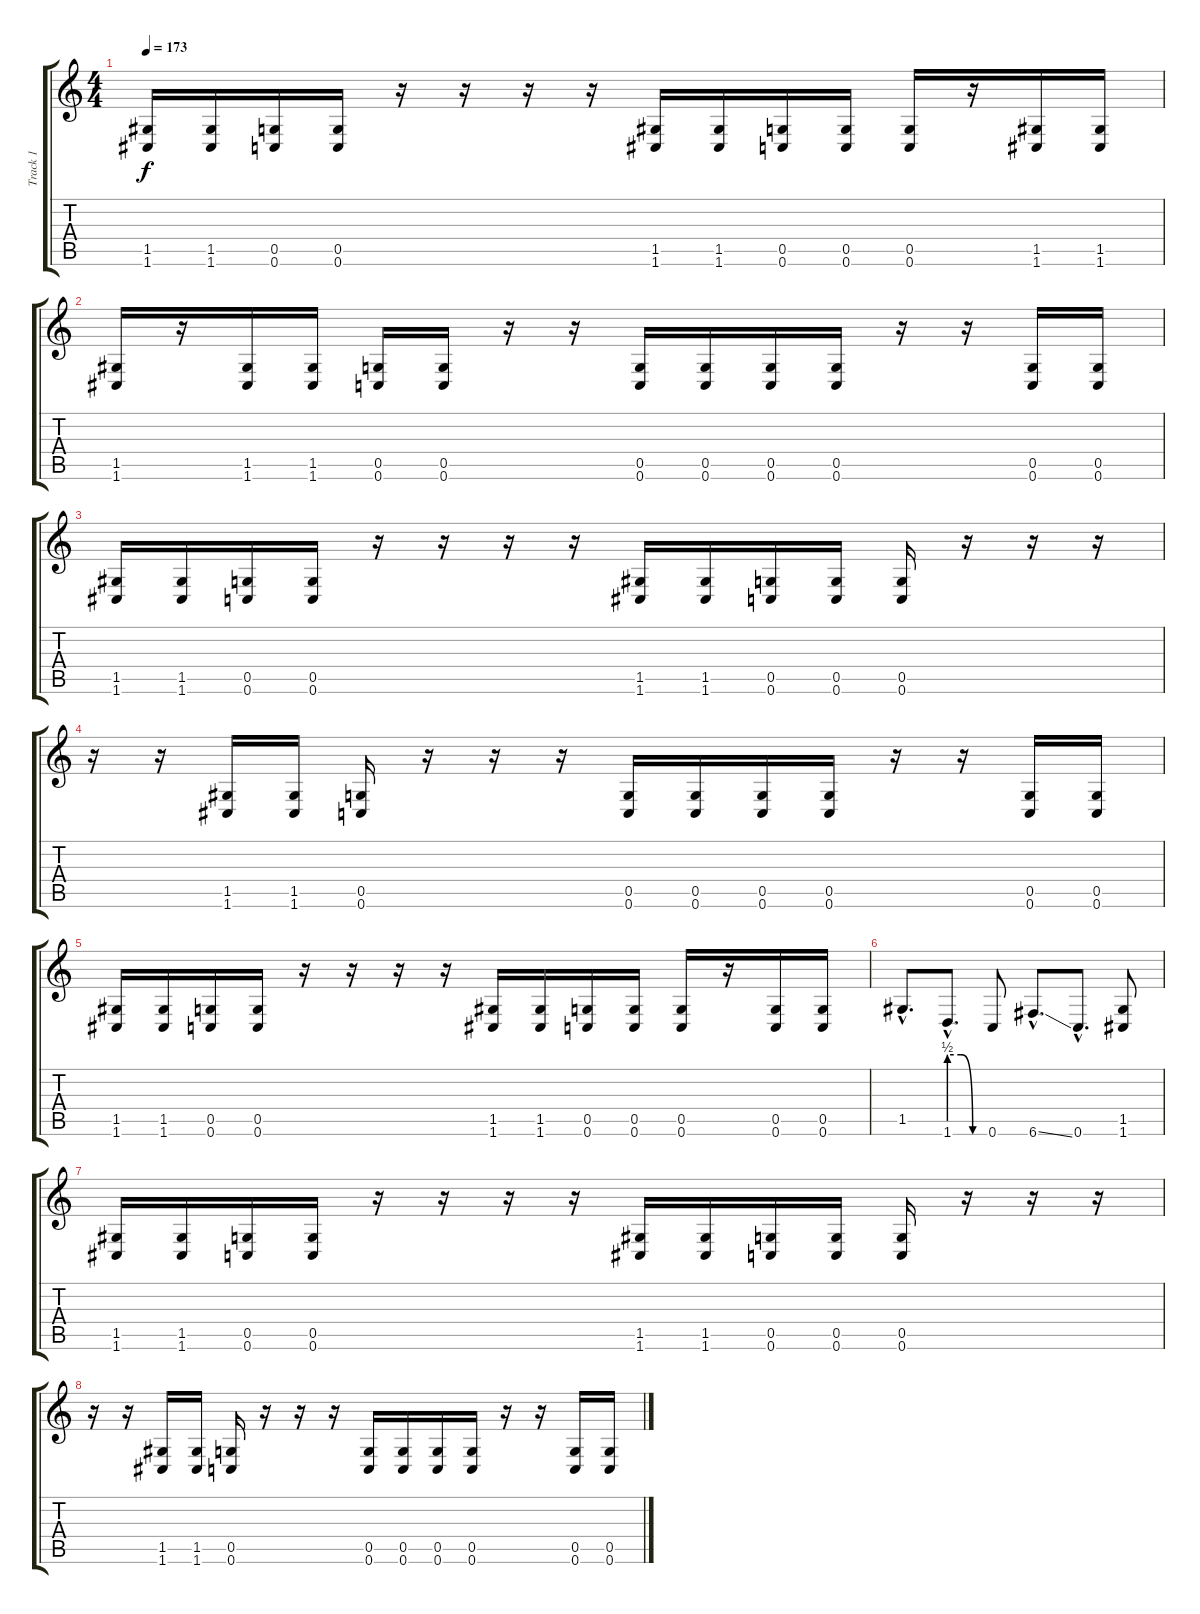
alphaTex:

\track ("Track 1" "Track 1") {instrument distortionguitar}
\staff {score tabs}
\tuning (D4 A3 F3 C3 G2 C2) {hide}
\ts (4 4)
\tempo 173
\clef g2
\ks c
(1.5 1.6).16{dy f} (1.5 1.6).16 (0.5 0.6).16 (0.5 0.6).16 r.16 r.16 r.16 r.16 (1.5 1.6).16 (1.5 1.6).16 (0.5 0.6).16 (0.5 0.6).16 (0.5 0.6).16 r.16 (1.5 1.6).16 (1.5 1.6).16 |
(1.5 1.6).16 r.16 (1.5 1.6).16 (1.5 1.6).16 (0.5 0.6).16 (0.5 0.6).16 r.16 r.16 (0.5 0.6).16 (0.5 0.6).16 (0.5 0.6).16 (0.5 0.6).16 r.16 r.16 (0.5 0.6).16 (0.5 0.6).16 |
(1.5 1.6).16 (1.5 1.6).16 (0.5 0.6).16 (0.5 0.6).16 r.16 r.16 r.16 r.16 (1.5 1.6).16 (1.5 1.6).16 (0.5 0.6).16 (0.5 0.6).16 (0.5 0.6).16 r.16 r.16 r.16 |
r.16 r.16 (1.5 1.6).16 (1.5 1.6).16 (0.5 0.6).16 r.16 r.16 r.16 (0.5 0.6).16 (0.5 0.6).16 (0.5 0.6).16 (0.5 0.6).16 r.16 r.16 (0.5 0.6).16 (0.5 0.6).16 |
(1.5 1.6).16 (1.5 1.6).16 (0.5 0.6).16 (0.5 0.6).16 r.16 r.16 r.16 r.16 (1.5 1.6).16 (1.5 1.6).16 (0.5 0.6).16 (0.5 0.6).16 (0.5 0.6).16 r.16 (0.5 0.6).16 (0.5 0.6).16 |
1.5{hac}.8{d} 1.6{be (custom 0 2 20 2 40 0 60 0) hac}.8{d} 0.6.8 6.6{ss hac}.8{d} 0.6{hac}.8{d} (1.5 1.6).8 |
(1.5 1.6).16 (1.5 1.6).16 (0.5 0.6).16 (0.5 0.6).16 r.16 r.16 r.16 r.16 (1.5 1.6).16 (1.5 1.6).16 (0.5 0.6).16 (0.5 0.6).16 (0.5 0.6).16 r.16 r.16 r.16 |
r.16 r.16 (1.5 1.6).16 (1.5 1.6).16 (0.5 0.6).16 r.16 r.16 r.16 (0.5 0.6).16 (0.5 0.6).16 (0.5 0.6).16 (0.5 0.6).16 r.16 r.16 (0.5 0.6).16 (0.5 0.6).16
